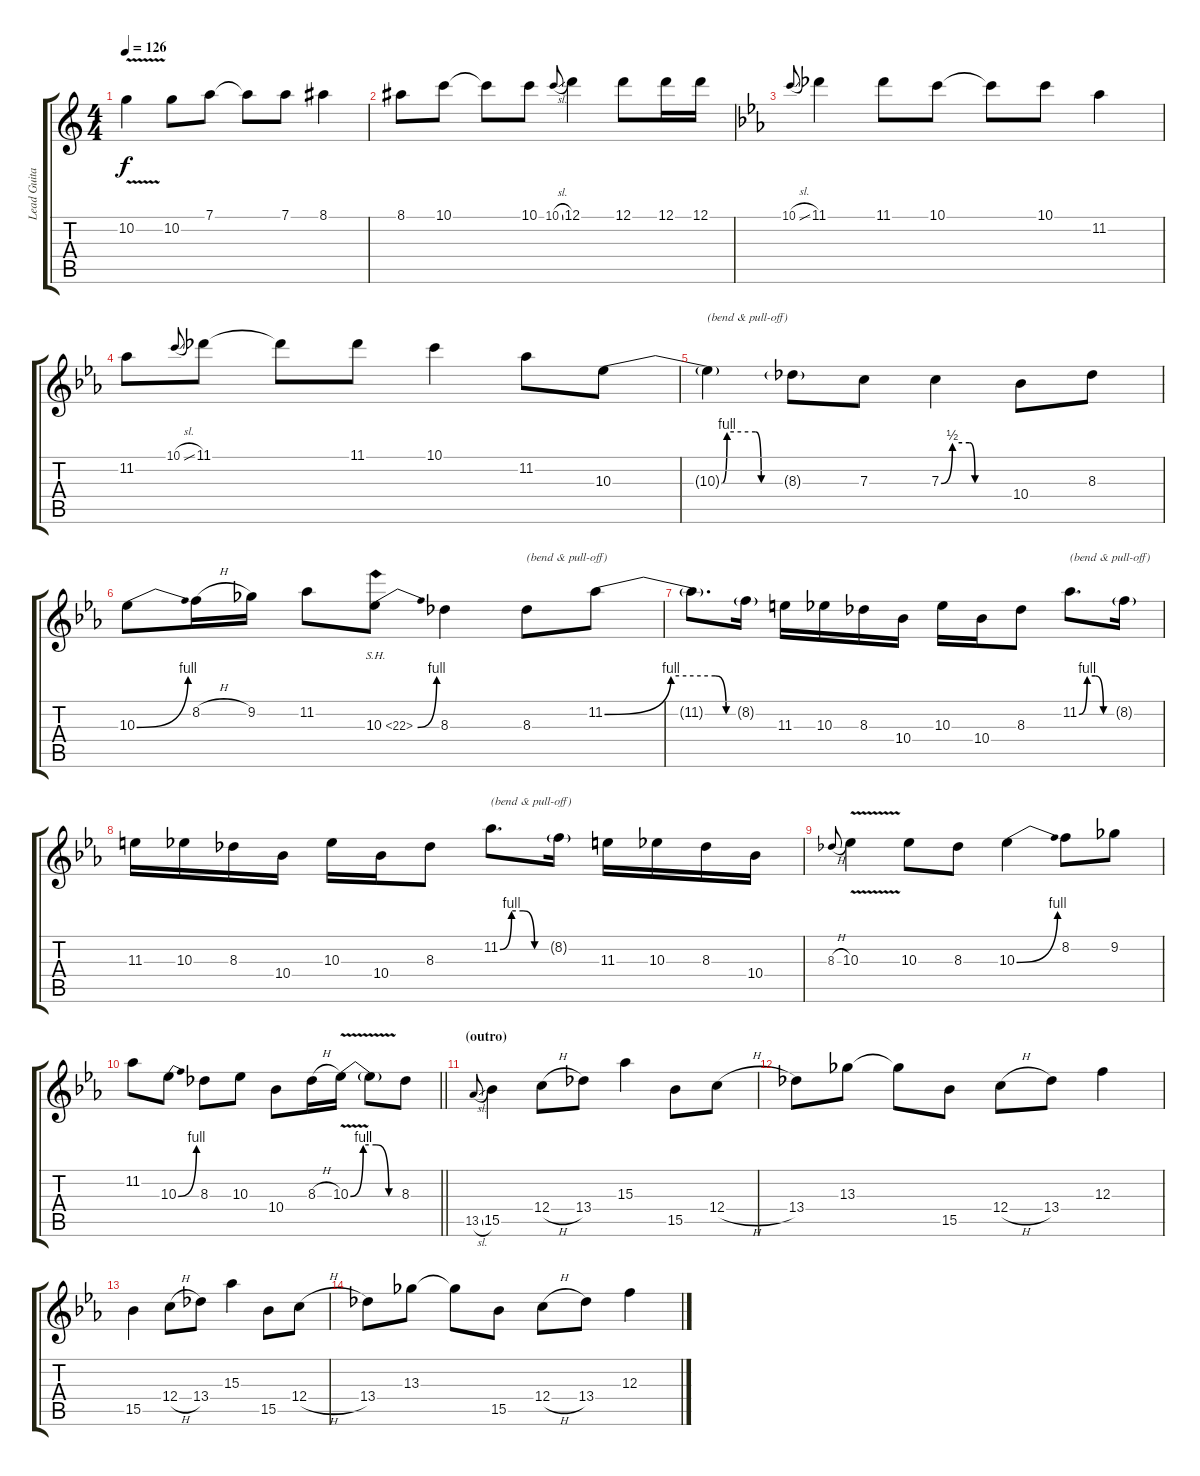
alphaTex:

\track ("Lead Guitar (solo)" "Lead Guita") {instrument overdrivenguitar}
\staff {score tabs}
\tuning (D4 A3 F3 C3 G2 D2) {hide}
\ts (4 4)
\tempo 126
\clef g2
\ks c
10.2{v}.4{dy f} 10.2.8 7.1.8 7.1{t}.8 7.1.8 8.1.4 |
8.1.8 10.1.8 10.1{t}.8 10.1.8 10.1{sl}.8{gr onbeat} 12.1.4 12.1.8 12.1.16 12.1.16 |
\ks cminor
10.1{sl}.8{gr onbeat} 11.1.4 11.1.8 10.1.8 10.1{t}.8 10.1.8 11.2.4 |
11.2.8 10.1{sl}.8{gr onbeat} 11.1.8 11.1{t}.8 11.1.8 10.1.4 11.2.8 10.3{be (custom 0 0 38 0 40 4 50 4 52 0 60 0)}.8 |
10.3{t}.4{txt "(bend & pull-off)"} 8.3{g}.8 7.3.8 7.3{be (custom 0 0 10 2 25 2 30 0 60 0)}.4 10.4.8 8.3.8 |
10.3{be (bend 0 0 60 4)}.8 8.2{h}.16 9.2.16 11.2.8 10.3{be (bend 0 0 60 4) sh 12}.8 8.3.4 8.3.8{txt "(bend & pull-off)"} 11.2{be (custom 0 0 30 4 50 4 55 0 60 0)}.8 |
11.2{t}.8{d} 8.2{g}.16 11.3.16 10.3.16 8.3.16 10.4.16 10.3.16 10.4.16 8.3.8 11.2{be (custom 0 0 15 4 30 4 45 0 60 0)}.8{d txt "(bend & pull-off)"} 8.2{g}.16 |
11.3.16 10.3.16 8.3.16 10.4.16 10.3.16 10.4.16 8.3.8 11.2{be (custom 0 0 15 4 30 4 45 0 60 0)}.8{d txt "(bend & pull-off)"} 8.2{g}.16 11.3.16 10.3.16 8.3.16 10.4.16 |
8.3{h}.8{gr onbeat} 10.3{v}.4 10.3.8 8.3.8 10.3{be (bend 0 0 60 4)}.4 8.2.8 9.2.8 |
\barLineRight lightlight
11.2.8 10.3{be (bend 0 0 60 4)}.8 8.3.8 10.3.8 10.4.8 8.3{h}.16 10.3{be (custom 0 0 15 4 30 4 45 0 60 0) v}.16 10.3{t}.8 8.3.8 |
\section ("" "(outro)")
13.5{sl}.8{gr onbeat} 15.5.4{volume 0} 12.4{h}.8 13.4.8 15.3.4 15.5.8 12.4{h}.8 |
13.4.8 13.3.8 13.3{t}.8 15.5.8 12.4{h}.8 13.4.8 12.3.4 |
15.5.4 12.4{h}.8 13.4.8 15.3.4 15.5.8 12.4{h}.8 |
13.4.8 13.3.8 13.3{t}.8 15.5.8 12.4{h}.8 13.4.8 12.3.4
